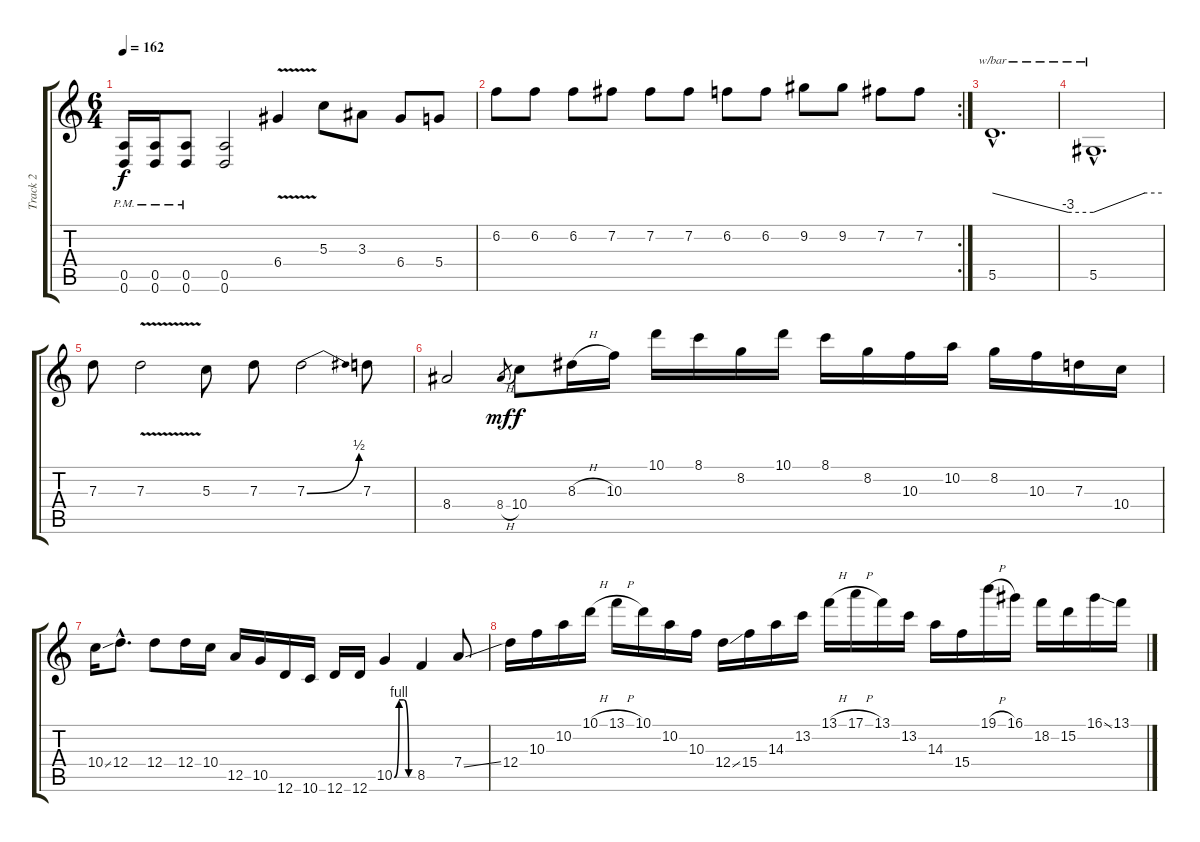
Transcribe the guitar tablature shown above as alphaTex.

\track ("Track 2" "Track 2") {instrument distortionguitar}
\staff {score tabs}
\tuning (E4 B3 G3 D3 A2 D2) {hide}
\ts (6 4)
\tempo 162
\clef g2
\ks c
(0.5{pm} 0.6{pm}).16{dy f} (0.5{pm} 0.6{pm}).16 (0.5{pm} 0.6{pm}).8 (0.5 0.6).2 6.4{v}.4 5.3.8 3.3.8 6.4.8 5.4.8 |
\rc 2
6.2.8 6.2.8 6.2.8 7.2.8 7.2.8 7.2.8 6.2.8 6.2.8 9.2.8 9.2.8 7.2.8 7.2.8 |
5.5{hac}.1{d tbe (custom default 0 0 45 -12 60 -12)} |
5.5{hac}.1{d tbe (custom default 0 -12 45 0 60 0)} |
7.3.8 7.3{v}.2 5.3.8 7.3.8 7.3{be (bend 0 0 60 2)}.2 7.3.8 |
8.4.2 8.4{h}.8{gr dy mf} 10.4.8{dy f} 8.3{h}.16 10.3.16 10.1.16 8.1.16 8.2.16 10.1.16 8.1.16 8.2.16 10.3.16 10.2.16 8.2.16 10.3.16 7.3.16 10.4.16 |
10.4{ss}.16 12.4{hac}.8{d} 12.4.8 12.4.16 10.4.16 12.5.16 10.5.16 12.6.16 10.6.16 12.6.16 12.6.16 10.5{be (custom 0 0 15 4 30 4 45 0 60 0)}.4 8.5.4 7.4{ss}.8 |
12.4.16 10.3.16 10.2.16 10.1{h}.16 13.1{h}.16 10.1.16 10.2.16 10.3.16 12.4{ss}.16 15.4.16 14.3.16 13.2.16 13.1{h}.16 17.1{h}.16 13.1.16 13.2.16 14.3.16 15.4.16 19.1{h}.16 16.1.16 18.2.16 15.2.16 16.1{ss}.16 13.1.16
